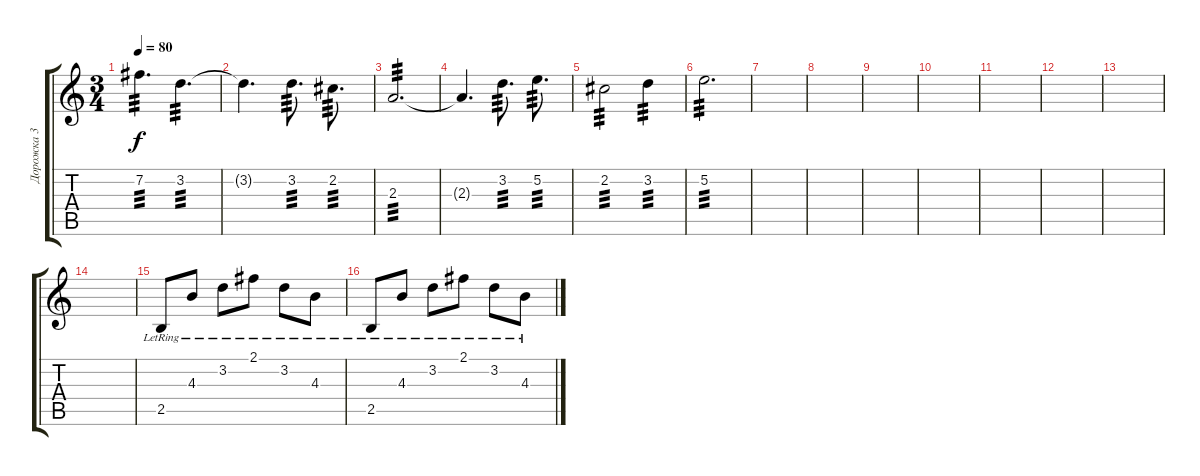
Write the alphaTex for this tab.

\track ("Дорожка 3" "Дорожка 3") {instrument electricguitarjazz}
\staff {score tabs}
\tuning (E4 B3 G3 D3 A2 D2) {hide}
\ts (3 4)
\tempo 80
\clef g2
\ks c
7.2.4{d tp 3 dy f} 3.2.4{d tp 3} |
3.2{t}.4{d} 3.2.8{d tp 3} 2.2.8{d tp 3} |
2.3.2{d tp 3} |
2.3{t}.4{d} 3.2.8{d tp 3} 5.2.8{d tp 3} |
2.2.2{tp 3} 3.2.4{tp 3} |
5.2.2{d tp 3} |
|
|
|
|
|
|
|
|
2.5{lr}.8 4.3{lr}.8 3.2{lr}.8 2.1{lr}.8 3.2{lr}.8 4.3{lr}.8 |
2.5{lr}.8 4.3{lr}.8 3.2{lr}.8 2.1{lr}.8 3.2{lr}.8 4.3{lr}.8
